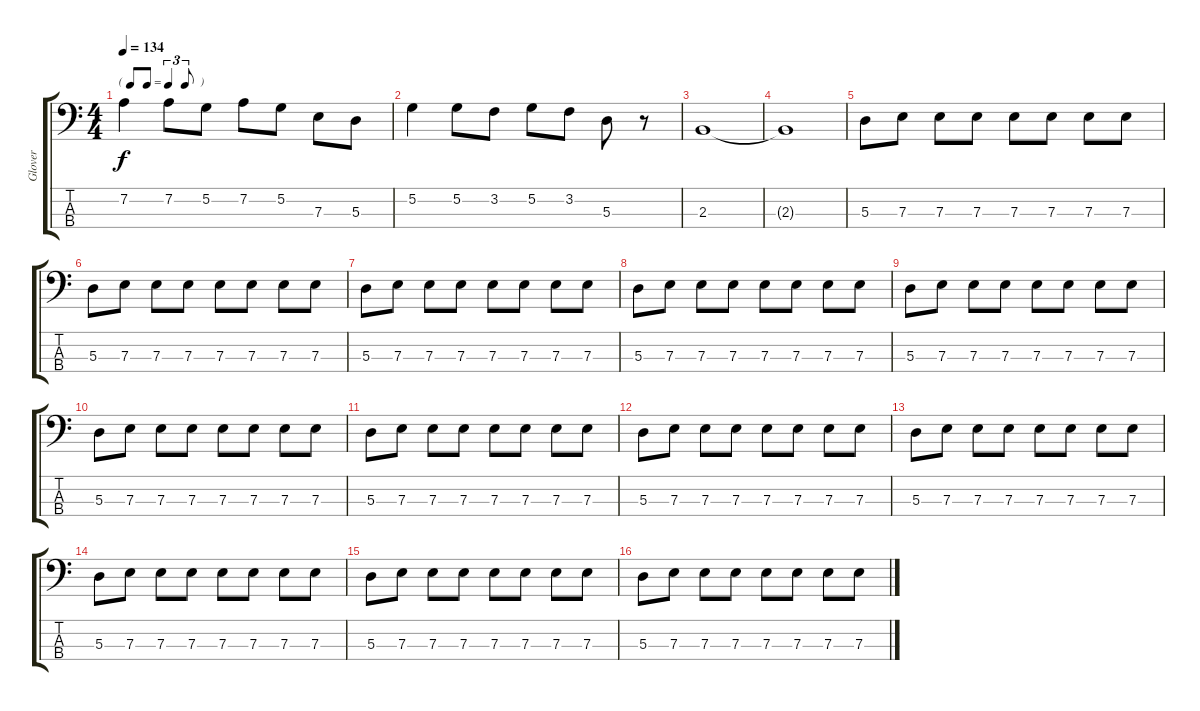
\track ("Glover" "Glover") {instrument electricbassfinger}
\staff {score tabs}
\tuning (G2 D2 A1 E1) {hide}
\ts (4 4)
\tf triplet8th
\tempo 134
\clef f4
\ks c
7.2.4{dy f} 7.2.8 5.2.8 7.2.8 5.2.8 7.3.8 5.3.8 |
5.2.4 5.2.8 3.2.8 5.2.8 3.2.8 5.3.8 r.8 |
2.3.1 |
2.3{t}.1 |
5.3.8 7.3.8 7.3.8 7.3.8 7.3.8 7.3.8 7.3.8 7.3.8 |
5.3.8 7.3.8 7.3.8 7.3.8 7.3.8 7.3.8 7.3.8 7.3.8 |
5.3.8 7.3.8 7.3.8 7.3.8 7.3.8 7.3.8 7.3.8 7.3.8 |
5.3.8 7.3.8 7.3.8 7.3.8 7.3.8 7.3.8 7.3.8 7.3.8 |
5.3.8 7.3.8 7.3.8 7.3.8 7.3.8 7.3.8 7.3.8 7.3.8 |
5.3.8 7.3.8 7.3.8 7.3.8 7.3.8 7.3.8 7.3.8 7.3.8 |
5.3.8 7.3.8 7.3.8 7.3.8 7.3.8 7.3.8 7.3.8 7.3.8 |
5.3.8 7.3.8 7.3.8 7.3.8 7.3.8 7.3.8 7.3.8 7.3.8 |
5.3.8 7.3.8 7.3.8 7.3.8 7.3.8 7.3.8 7.3.8 7.3.8 |
5.3.8 7.3.8 7.3.8 7.3.8 7.3.8 7.3.8 7.3.8 7.3.8 |
5.3.8 7.3.8 7.3.8 7.3.8 7.3.8 7.3.8 7.3.8 7.3.8 |
5.3.8 7.3.8 7.3.8 7.3.8 7.3.8 7.3.8 7.3.8 7.3.8
